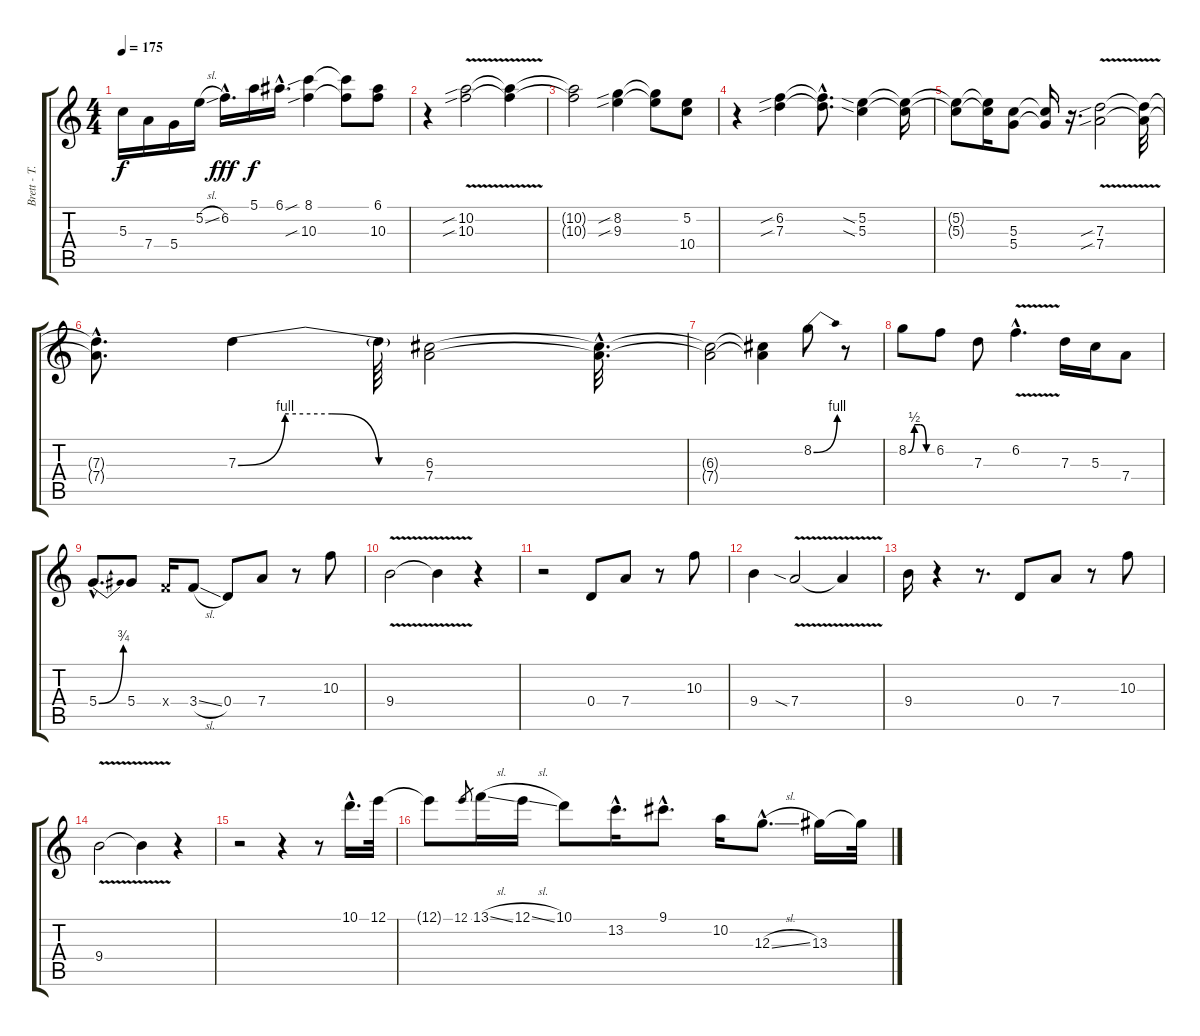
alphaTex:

\track ("Brett - T.J." "Brett - T.") {instrument overdrivenguitar}
\staff {score tabs}
\tuning (E4 B3 G3 D3 A2 E2) {hide}
\ts (4 4)
\tempo 175
\clef g2
\ks c
5.3.16{dy f} 7.4.16 5.4.16 5.2{sl}.16 6.2{hac}.16{d dy fff} 5.1.16{dy f} 6.1{hac}.16{d} (8.1{sib} 10.3{sib}).4 (8.1{t} 10.3{t}).8 (6.1 10.3).8 |
r.4 (10.2{v sib} 10.3{sib}).2 (10.2{t} 10.3{t}).4 |
(10.2{t} 10.3{t}).2 (8.2{sib} 9.3{sib}).4 (8.2{t} 9.3{t}).8 (5.2 10.4).8 |
r.4 (6.2{sib} 7.3{sib}).4 (6.2{hac t} 7.3{hac t}).8{d} (5.2{sia} 5.3{sia}).4 (5.2{t} 5.3{t}).16 |
(5.2{t} 5.3{t}).8 (5.2{t} 5.3{t}).16 (5.3 5.4).8 (5.3{t} 5.4{t}).16 r.16{d} (7.3{sib} 7.4{v sib}).2 (7.3{t} 7.4{t}).32 |
(7.3{hac t} 7.4{hac t}).8{d} 7.3{be (custom 0 0 15 4 30 4 45 0 60 0)}.4 7.3{t}.64 (6.3 7.4).2 (6.3{hac t} 7.4{hac t}).32{d} |
(6.3{t} 7.4{t}).2 (6.3{t} 7.4{t}).4 8.2{be (bend 0 0 60 4)}.8 r.8 |
8.2{be (custom 0 0 15 2 30 2 45 0 60 0)}.8 6.2.8 7.3.8 6.2{v hac}.4{d} 7.3.16 5.3.16 7.4.8 |
5.4{be (bend 0 0 60 3) hac}.8{d} 5.4.8 3.4{x}.16 3.4{sl}.8 0.4.8 7.4.8 r.8 10.3.8 |
9.4{v}.2 9.4{t}.4 r.4 |
r.2 0.4.8 7.4.8 r.8 10.3.8 |
9.4.4 7.4{v sia}.2 7.4{t}.4 |
9.4.16 r.4 r.8{d} 0.4.8 7.4.8 r.8 10.3.8 |
9.4{v}.2 9.4{t}.4 r.4 |
r.2 r.4 r.8 10.1{hac}.16{d} 12.1.32 |
12.1{t}.8 12.1.8{gr} 13.1{sl}.16 12.1{sl}.16 10.1.8 13.2{hac}.16{d} 9.1{hac}.8{d} 10.2.16 12.3{sl hac}.8{d} 13.3.16 13.3{t}.32
